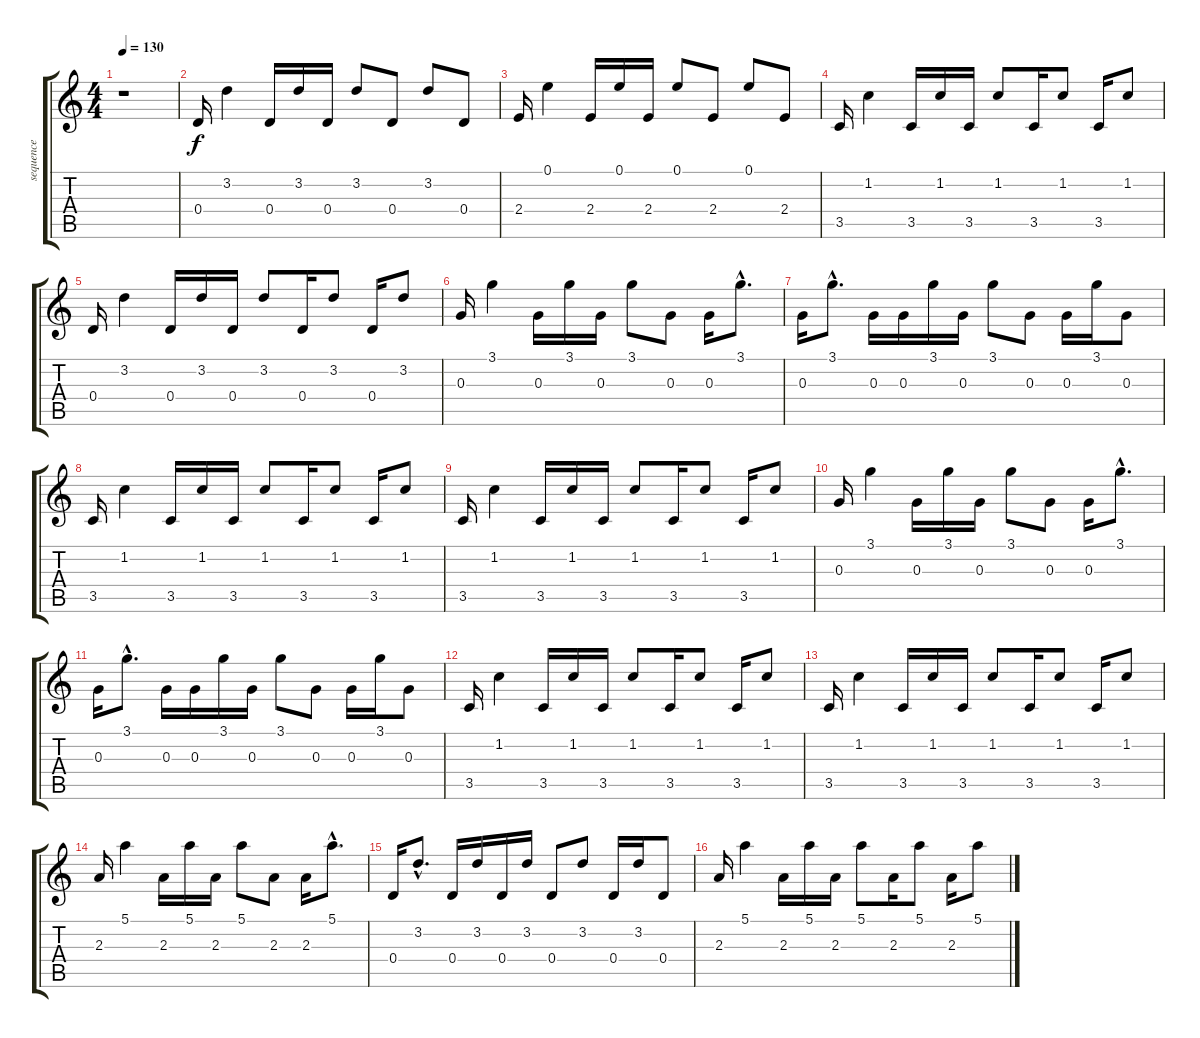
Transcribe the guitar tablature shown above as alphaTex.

\track ("sequence" "sequence") {instrument synthbass1}
\staff {score tabs}
\tuning (E4 B3 G3 D3 A2 E2) {hide}
\ts (4 4)
\tempo 130
\clef g2
\ks c
r.1{dy f} |
0.4.16 3.2.4 0.4.16 3.2.16 0.4.16 3.2.8 0.4.8 3.2.8 0.4.8 |
2.4.16 0.1.4 2.4.16 0.1.16 2.4.16 0.1.8 2.4.8 0.1.8 2.4.8 |
3.5.16 1.2.4 3.5.16 1.2.16 3.5.16 1.2.8 3.5.16 1.2.8 3.5.16 1.2.8 |
0.4.16 3.2.4 0.4.16 3.2.16 0.4.16 3.2.8 0.4.16 3.2.8 0.4.16 3.2.8 |
0.3.16 3.1.4 0.3.16 3.1.16 0.3.16 3.1.8 0.3.8 0.3.16 3.1{hac}.8{d} |
0.3.16 3.1{hac}.8{d} 0.3.16 0.3.16 3.1.16 0.3.16 3.1.8 0.3.8 0.3.16 3.1.16 0.3.8 |
3.5.16 1.2.4 3.5.16 1.2.16 3.5.16 1.2.8 3.5.16 1.2.8 3.5.16 1.2.8 |
3.5.16 1.2.4 3.5.16 1.2.16 3.5.16 1.2.8 3.5.16 1.2.8 3.5.16 1.2.8 |
0.3.16 3.1.4 0.3.16 3.1.16 0.3.16 3.1.8 0.3.8 0.3.16 3.1{hac}.8{d} |
0.3.16 3.1{hac}.8{d} 0.3.16 0.3.16 3.1.16 0.3.16 3.1.8 0.3.8 0.3.16 3.1.16 0.3.8 |
3.5.16 1.2.4 3.5.16 1.2.16 3.5.16 1.2.8 3.5.16 1.2.8 3.5.16 1.2.8 |
3.5.16 1.2.4 3.5.16 1.2.16 3.5.16 1.2.8 3.5.16 1.2.8 3.5.16 1.2.8 |
2.3.16 5.1.4 2.3.16 5.1.16 2.3.16 5.1.8 2.3.8 2.3.16 5.1{hac}.8{d} |
0.4.16 3.2{hac}.8{d} 0.4.16 3.2.16 0.4.16 3.2.16 0.4.8 3.2.8 0.4.16 3.2.16 0.4.8 |
2.3.16 5.1.4 2.3.16 5.1.16 2.3.16 5.1.8 2.3.16 5.1.8 2.3.16 5.1.8
